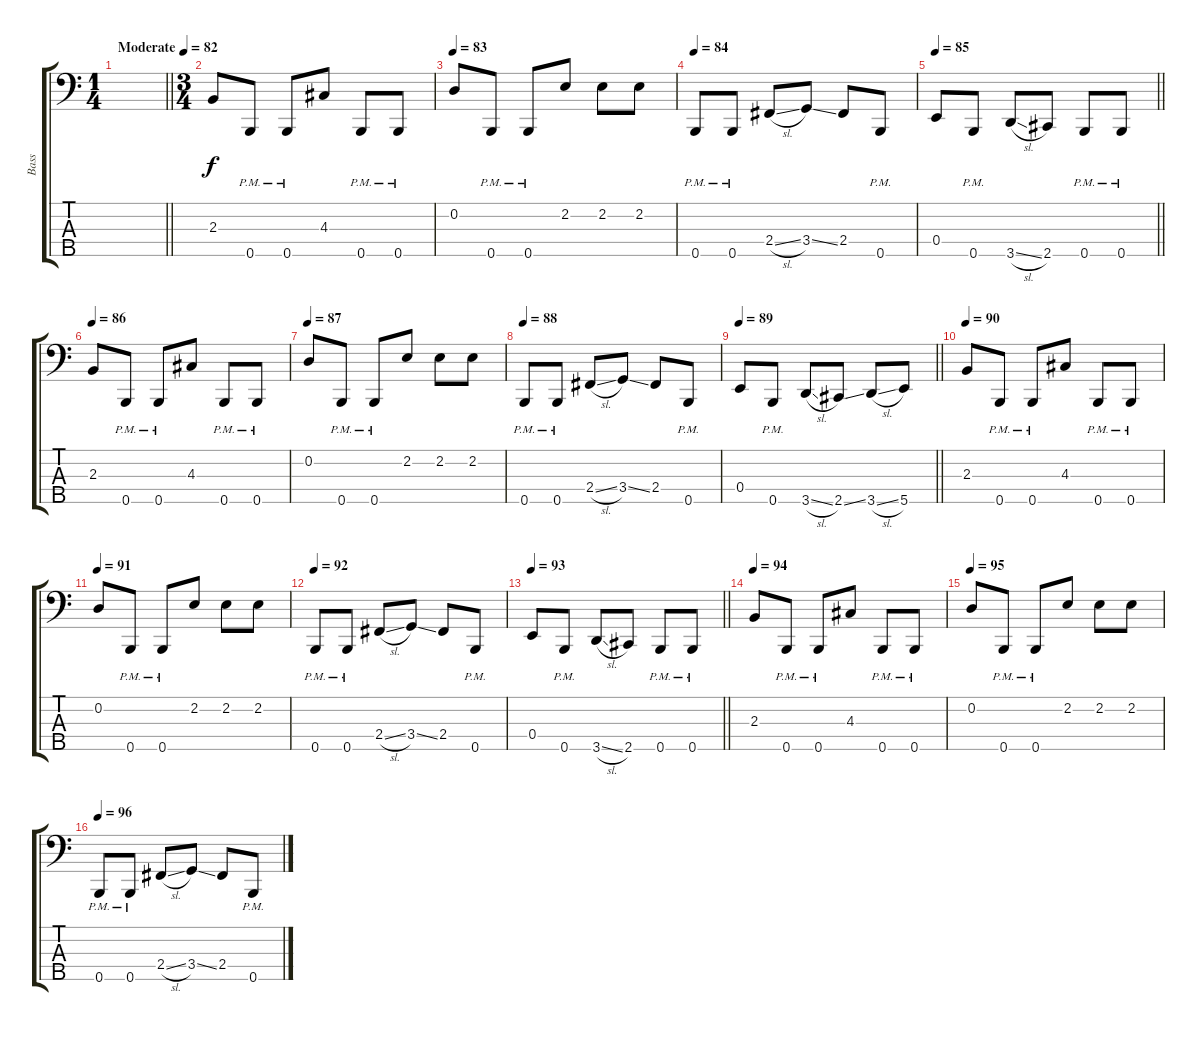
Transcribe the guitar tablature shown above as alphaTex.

\track ("Bass" "Bass") {instrument electricbassfinger}
\staff {score tabs}
\tuning (G2 D2 A1 E1 B0) {hide}
\ts (1 4)
\tempo (82 "Moderate")
\clef f4
\barLineRight lightlight
\ks c
|
\ts (3 4)
2.3.8 0.5{pm}.8 0.5{pm}.8 4.3.8 0.5{pm}.8 0.5{pm}.8 |
\tempo 83
0.2.8 0.5{pm}.8 0.5{pm}.8 2.2.8 2.2.8 2.2.8 |
\tempo 84
0.5{pm}.8 0.5{pm}.8 2.4{sl}.8 3.4{ss}.8 2.4.8 0.5{pm}.8 |
\tempo 85
\barLineRight lightlight
0.4.8 0.5{pm}.8 3.5{sl}.8 2.5.8 0.5{pm}.8 0.5{pm}.8 |
\tempo 86
2.3.8 0.5{pm}.8 0.5{pm}.8 4.3.8 0.5{pm}.8 0.5{pm}.8 |
\tempo 87
0.2.8 0.5{pm}.8 0.5{pm}.8 2.2.8 2.2.8 2.2.8 |
\tempo 88
0.5{pm}.8 0.5{pm}.8 2.4{sl}.8 3.4{ss}.8 2.4.8 0.5{pm}.8 |
\tempo 89
\barLineRight lightlight
0.4.8 0.5{pm}.8 3.5{sl}.8 2.5{ss}.8 3.5{sl}.8 5.5.8 |
\tempo 90
2.3.8 0.5{pm}.8 0.5{pm}.8 4.3.8 0.5{pm}.8 0.5{pm}.8 |
\tempo 91
0.2.8 0.5{pm}.8 0.5{pm}.8 2.2.8 2.2.8 2.2.8 |
\tempo 92
0.5{pm}.8 0.5{pm}.8 2.4{sl}.8 3.4{ss}.8 2.4.8 0.5{pm}.8 |
\tempo 93
\barLineRight lightlight
0.4.8 0.5{pm}.8 3.5{sl}.8 2.5.8 0.5{pm}.8 0.5{pm}.8 |
\tempo 94
2.3.8 0.5{pm}.8 0.5{pm}.8 4.3.8 0.5{pm}.8 0.5{pm}.8 |
\tempo 95
0.2.8 0.5{pm}.8 0.5{pm}.8 2.2.8 2.2.8 2.2.8 |
\tempo 96
0.5{pm}.8 0.5{pm}.8 2.4{sl}.8 3.4{ss}.8 2.4.8 0.5{pm}.8
